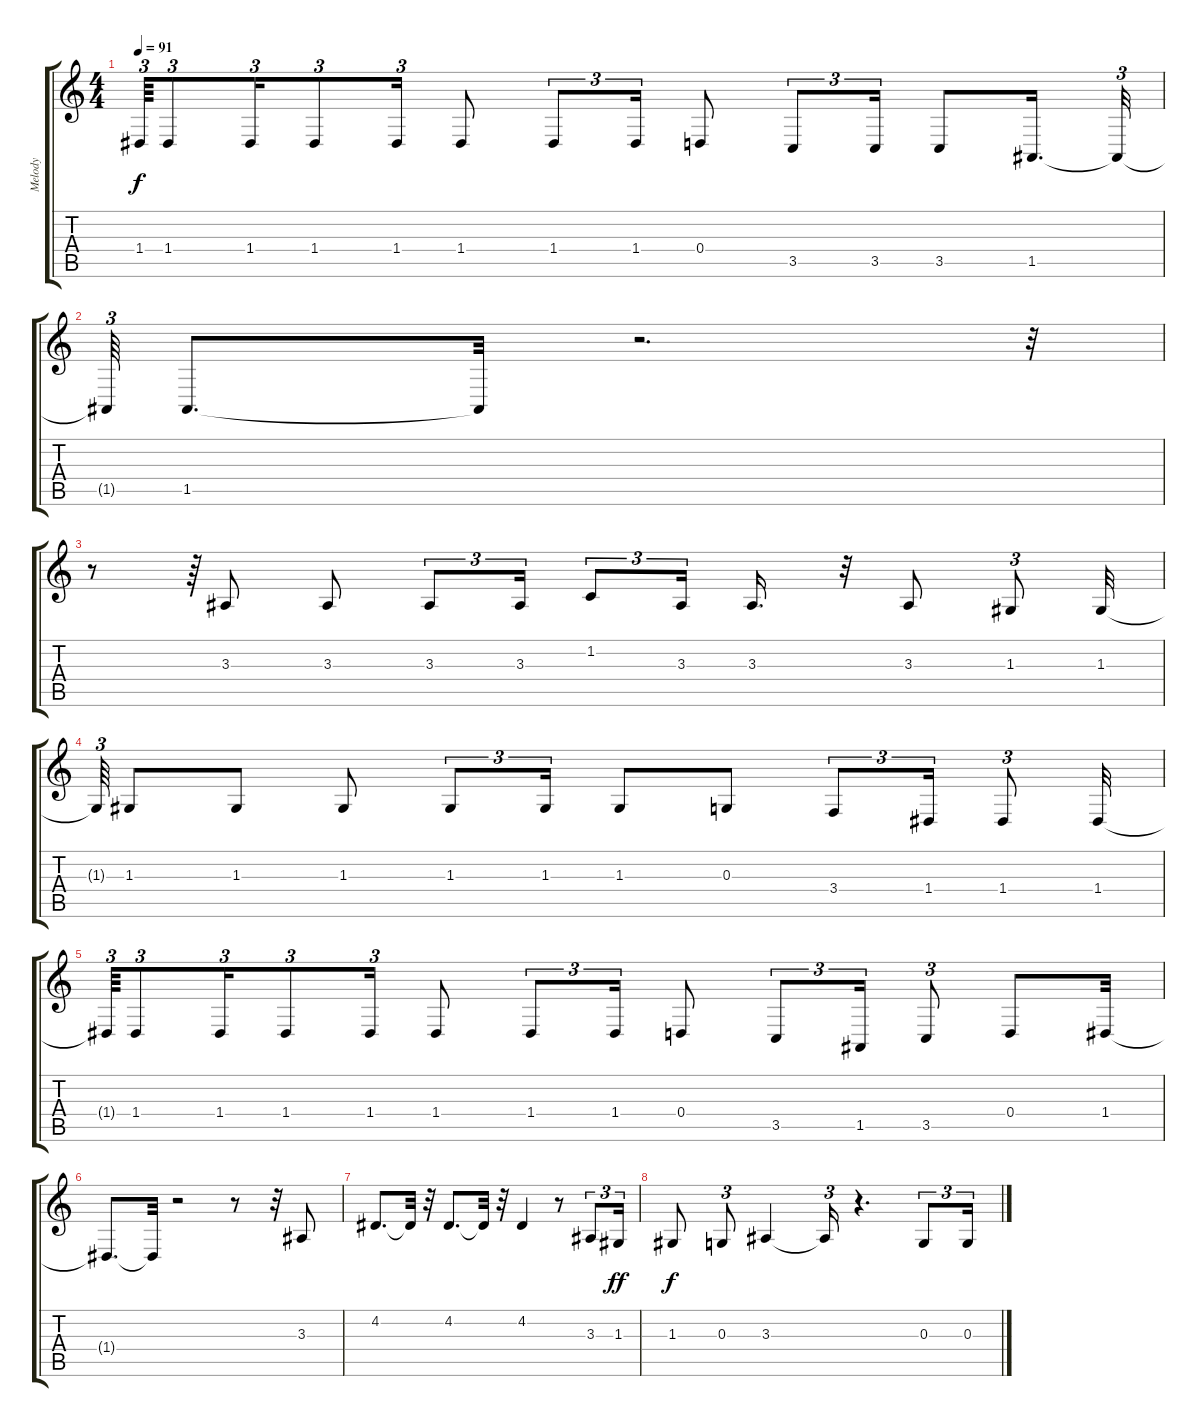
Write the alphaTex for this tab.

\track ("Melody" "Melody") {instrument altosax}
\staff {score tabs}
\tuning (E4 B3 G3 D3 A2 E2) {hide}
\ts (4 4)
\tempo 91
\clef g2
\ks c
1.4{t}.64{tu (3 2) dy f} 1.4.8{tu (3 2)} 1.4.16{tu (3 2)} 1.4.8{tu (3 2)} 1.4.16{tu (3 2)} 1.4.8 1.4.8{tu (3 2)} 1.4.16{tu (3 2)} 0.4.8 3.5.8{tu (3 2)} 3.5.16{tu (3 2)} 3.5.8 1.5.16{d} 1.5{t}.32{tu (3 2)} |
1.5{t}.64{tu (3 2)} 1.5.8{d} 1.5{t}.32 r.2{d} r.32{tu (3 2)} |
r.8 r.64{tu (3 2)} 3.3.8 3.3.8 3.3.8{tu (3 2)} 3.3.16{tu (3 2)} 1.2.8{tu (3 2)} 3.3.16{tu (3 2)} 3.3.16{d} r.32 3.3.8 1.3.8{tu (3 2)} 1.3.32 |
1.3{t}.64{tu (3 2)} 1.3.8 1.3.8 1.3.8 1.3.8{tu (3 2)} 1.3.16{tu (3 2)} 1.3.8 0.3.8 3.4.8{tu (3 2)} 1.4.16{tu (3 2)} 1.4.8{tu (3 2)} 1.4.32 |
1.4{t}.64{tu (3 2)} 1.4.8{tu (3 2)} 1.4.16{tu (3 2)} 1.4.8{tu (3 2)} 1.4.16{tu (3 2)} 1.4.8 1.4.8{tu (3 2)} 1.4.16{tu (3 2)} 0.4.8 3.5.8{tu (3 2)} 1.5.16{tu (3 2)} 3.5.8{tu (3 2)} 0.4.8 1.4.32 |
1.4{t}.8{d} 1.4{t}.32 r.2 r.8 r.32 3.3.8 |
4.2.8{d} 4.2{t}.32 r.32 4.2.8{d} 4.2{t}.32 r.32 4.2.4 r.8 3.3.8{tu (3 2)} 1.3.16{tu (3 2) dy ff} |
1.3.8{dy f} 0.3.8{tu (3 2)} 3.3.4 3.3{t}.16{tu (3 2)} r.4{d} 0.3.8{tu (3 2)} 0.3.16{tu (3 2)}
